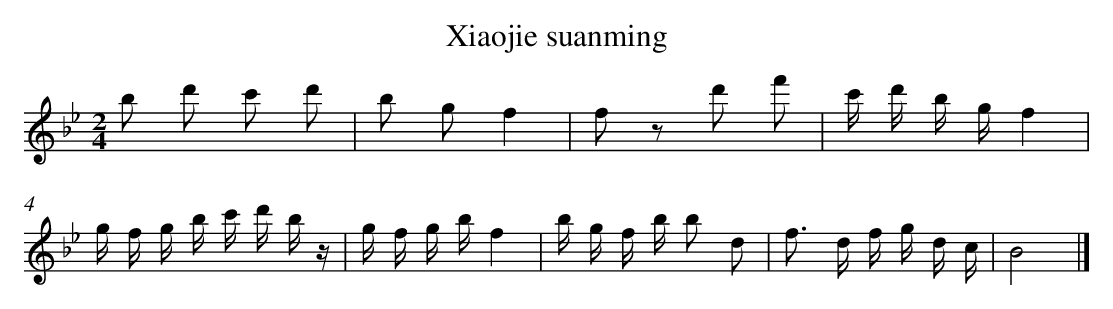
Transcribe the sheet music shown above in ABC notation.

X:1
T: Xiaojie suanming
L: 1/16
M: 2/4
K: Bb
b2 d'2 c'2 d'2 [I:setbarnb 1]|
b2 g2f4 |
f2 z2 d'2 f'2 |
c' d' b gf4 |
g f g b c' d' b z |
g f g bf4 |
b g f b b2 d2 |
f2> d2 f g d c |
B8 |]
